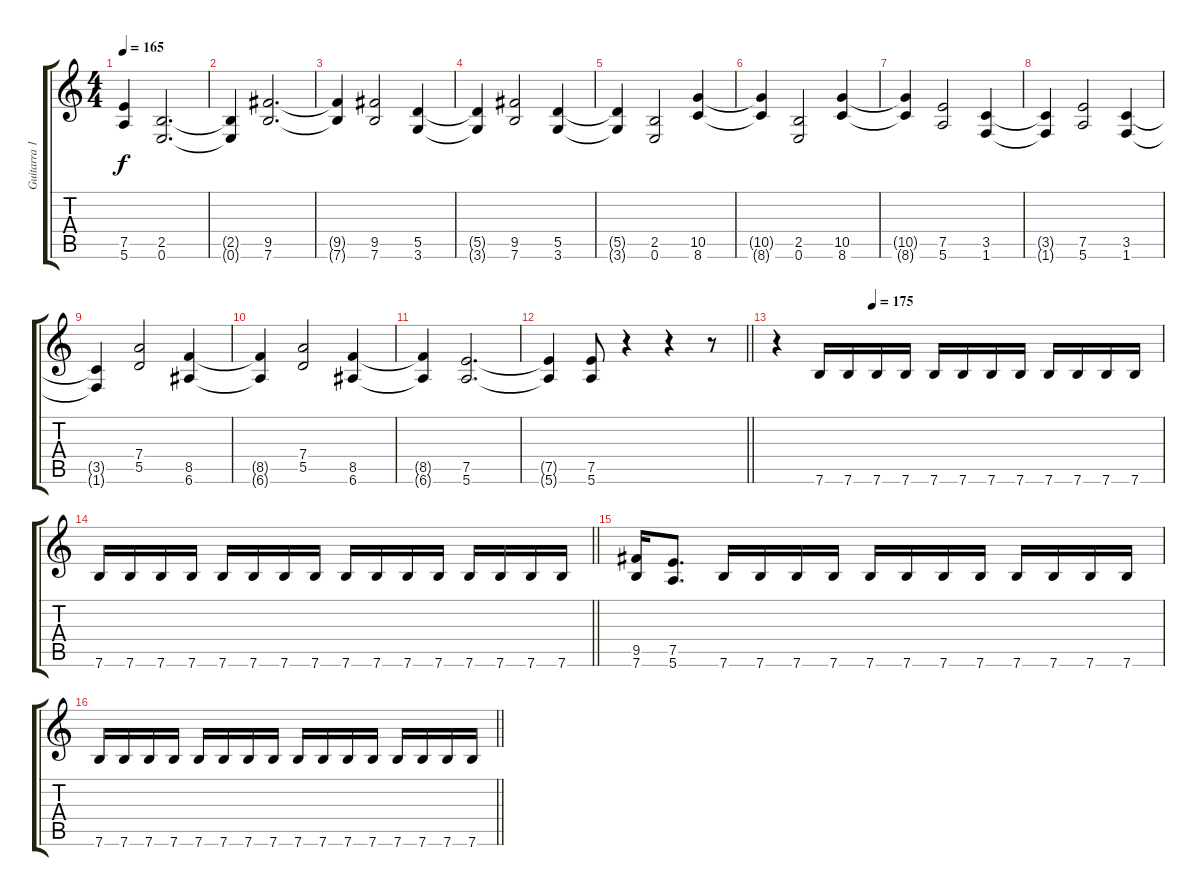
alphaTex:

\track ("Guitarra 1" "Guitarra 1") {instrument overdrivenguitar}
\staff {score tabs}
\tuning (E4 B3 G3 D3 A2 E2) {hide}
\ts (4 4)
\tempo 165
\clef g2
\ks c
(7.5{t} 5.6{t}).4{dy f} (2.5 0.6).2{d} |
(2.5{t} 0.6{t}).4 (9.5 7.6).2{d} |
(9.5{t} 7.6{t}).4 (9.5 7.6).2 (5.5 3.6).4 |
(5.5{t} 3.6{t}).4 (9.5 7.6).2 (5.5 3.6).4 |
(5.5{t} 3.6{t}).4 (2.5 0.6).2 (10.5 8.6).4 |
(10.5{t} 8.6{t}).4 (2.5 0.6).2 (10.5 8.6).4 |
(10.5{t} 8.6{t}).4 (7.5 5.6).2 (3.5 1.6).4 |
(3.5{t} 1.6{t}).4 (7.5 5.6).2 (3.5 1.6).4 |
(3.5{t} 1.6{t}).4 (7.4 5.5).2 (8.5 6.6).4 |
(8.5{t} 6.6{t}).4 (7.4 5.5).2 (8.5 6.6).4 |
(8.5{t} 6.6{t}).4 (7.5 5.6).2{d} |
\barLineRight lightlight
(7.5{t} 5.6{t}).4 (7.5 5.6).8 r.4 r.4 r.8 |
\tempo (175 0.25)
r.4 7.6.16 7.6.16 7.6.16 7.6.16 7.6.16 7.6.16 7.6.16 7.6.16 7.6.16 7.6.16 7.6.16 7.6.16 |
\barLineRight lightlight
7.6.16 7.6.16 7.6.16 7.6.16 7.6.16 7.6.16 7.6.16 7.6.16 7.6.16 7.6.16 7.6.16 7.6.16 7.6.16 7.6.16 7.6.16 7.6.16 |
(9.5 7.6).16 (7.5 5.6).8{d} 7.6.16 7.6.16 7.6.16 7.6.16 7.6.16 7.6.16 7.6.16 7.6.16 7.6.16 7.6.16 7.6.16 7.6.16 |
\barLineRight lightlight
7.6.16 7.6.16 7.6.16 7.6.16 7.6.16 7.6.16 7.6.16 7.6.16 7.6.16 7.6.16 7.6.16 7.6.16 7.6.16 7.6.16 7.6.16 7.6.16
